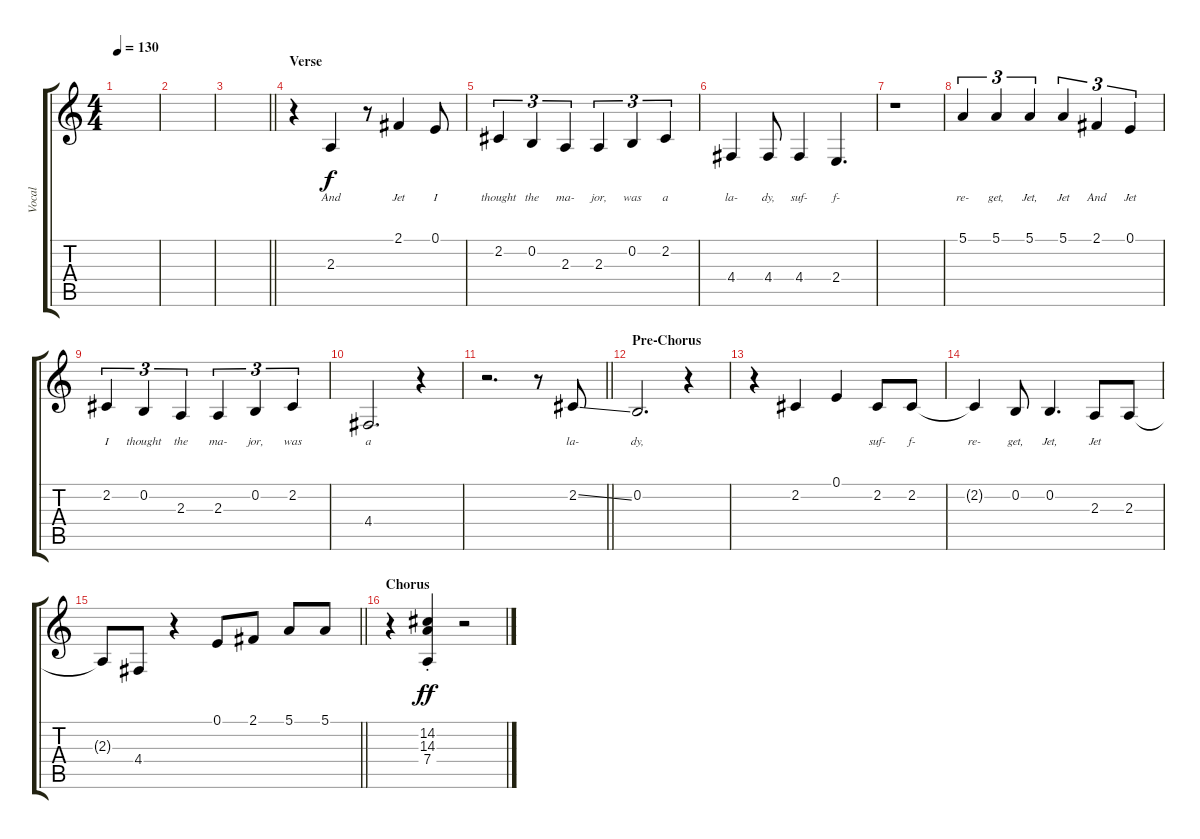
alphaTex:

\track ("Vocal" "Vocal") {instrument lead4chiff}
\staff {score tabs}
\tuning (E4 B3 G3 D3 A2 E2) {hide}
\ts (4 4)
\tempo 130
\clef g2
\ks c
|
|
\barLineRight lightlight
|
\section ("" "Verse")
r.4 2.3.4{lyrics (0 "And") lyrics (1 "") lyrics (2 "") lyrics (3 "") lyrics (4 "")} r.8 2.1.4{lyrics (0 "Jet") lyrics (1 "") lyrics (2 "") lyrics (3 "") lyrics (4 "")} 0.1.8{lyrics (0 "I") lyrics (1 "") lyrics (2 "") lyrics (3 "") lyrics (4 "")} |
2.2.4{tu (3 2) lyrics (0 "thought") lyrics (1 "") lyrics (2 "") lyrics (3 "") lyrics (4 "")} 0.2.4{tu (3 2) lyrics (0 "the") lyrics (1 "") lyrics (2 "") lyrics (3 "") lyrics (4 "")} 2.3.4{tu (3 2) lyrics (0 "ma-") lyrics (1 "") lyrics (2 "") lyrics (3 "") lyrics (4 "")} 2.3.4{tu (3 2) lyrics (0 "jor,") lyrics (1 "") lyrics (2 "") lyrics (3 "") lyrics (4 "")} 0.2.4{tu (3 2) lyrics (0 "was") lyrics (1 "") lyrics (2 "") lyrics (3 "") lyrics (4 "")} 2.2.4{tu (3 2) lyrics (0 "a") lyrics (1 "") lyrics (2 "") lyrics (3 "") lyrics (4 "")} |
4.4.4{lyrics (0 "la-") lyrics (1 "") lyrics (2 "") lyrics (3 "") lyrics (4 "")} 4.4.8{lyrics (0 "dy,") lyrics (1 "") lyrics (2 "") lyrics (3 "") lyrics (4 "")} 4.4.4{lyrics (0 "suf-") lyrics (1 "") lyrics (2 "") lyrics (3 "") lyrics (4 "")} 2.4.4{d lyrics (0 "f-") lyrics (1 "") lyrics (2 "") lyrics (3 "") lyrics (4 "")} |
r.1 |
5.1.4{tu (3 2) lyrics (0 "re-") lyrics (1 "") lyrics (2 "") lyrics (3 "") lyrics (4 "")} 5.1.4{tu (3 2) lyrics (0 "get,") lyrics (1 "") lyrics (2 "") lyrics (3 "") lyrics (4 "")} 5.1.4{tu (3 2) lyrics (0 "Jet,") lyrics (1 "") lyrics (2 "") lyrics (3 "") lyrics (4 "")} 5.1.4{tu (3 2) lyrics (0 "Jet") lyrics (1 "") lyrics (2 "") lyrics (3 "") lyrics (4 "")} 2.1.4{tu (3 2) lyrics (0 "And") lyrics (1 "") lyrics (2 "") lyrics (3 "") lyrics (4 "")} 0.1.4{tu (3 2) lyrics (0 "Jet") lyrics (1 "") lyrics (2 "") lyrics (3 "") lyrics (4 "")} |
2.2.4{tu (3 2) lyrics (0 "I") lyrics (1 "") lyrics (2 "") lyrics (3 "") lyrics (4 "")} 0.2.4{tu (3 2) lyrics (0 "thought") lyrics (1 "") lyrics (2 "") lyrics (3 "") lyrics (4 "")} 2.3.4{tu (3 2) lyrics (0 "the") lyrics (1 "") lyrics (2 "") lyrics (3 "") lyrics (4 "")} 2.3.4{tu (3 2) lyrics (0 "ma-") lyrics (1 "") lyrics (2 "") lyrics (3 "") lyrics (4 "")} 0.2.4{tu (3 2) lyrics (0 "jor,") lyrics (1 "") lyrics (2 "") lyrics (3 "") lyrics (4 "")} 2.2.4{tu (3 2) lyrics (0 "was") lyrics (1 "") lyrics (2 "") lyrics (3 "") lyrics (4 "")} |
4.4.2{d lyrics (0 "a") lyrics (1 "") lyrics (2 "") lyrics (3 "") lyrics (4 "")} r.4 |
\barLineRight lightlight
r.2{d} r.8 2.2{ss}.8{lyrics (0 "la-") lyrics (1 "") lyrics (2 "") lyrics (3 "") lyrics (4 "")} |
\section ("" "Pre-Chorus")
0.2.2{d lyrics (0 "dy,") lyrics (1 "") lyrics (2 "") lyrics (3 "") lyrics (4 "")} r.4 |
r.4 2.2.4{lyrics (0 "") lyrics (1 "") lyrics (2 "") lyrics (3 "") lyrics (4 "")} 0.1.4{lyrics (0 "") lyrics (1 "") lyrics (2 "") lyrics (3 "") lyrics (4 "")} 2.2.8{lyrics (0 "suf-") lyrics (1 "") lyrics (2 "") lyrics (3 "") lyrics (4 "")} 2.2.8{lyrics (0 "f-") lyrics (1 "") lyrics (2 "") lyrics (3 "") lyrics (4 "")} |
2.2{t}.4{lyrics (0 "re-") lyrics (1 "") lyrics (2 "") lyrics (3 "") lyrics (4 "")} 0.2.8{lyrics (0 "get,") lyrics (1 "") lyrics (2 "") lyrics (3 "") lyrics (4 "")} 0.2.4{d lyrics (0 "Jet,") lyrics (1 "") lyrics (2 "") lyrics (3 "") lyrics (4 "")} 2.3.8{lyrics (0 "Jet") lyrics (1 "") lyrics (2 "") lyrics (3 "") lyrics (4 "")} 2.3.8 |
\barLineRight lightlight
2.3{t}.8 4.4.8 r.4 0.1.8 2.1.8 5.1.8 5.1.8 |
\section ("" "Chorus")
r.4{balance 12 instrument pad4choir} (14.2{st} 14.3{st} 7.4{st}).4{dy ff} r.2
